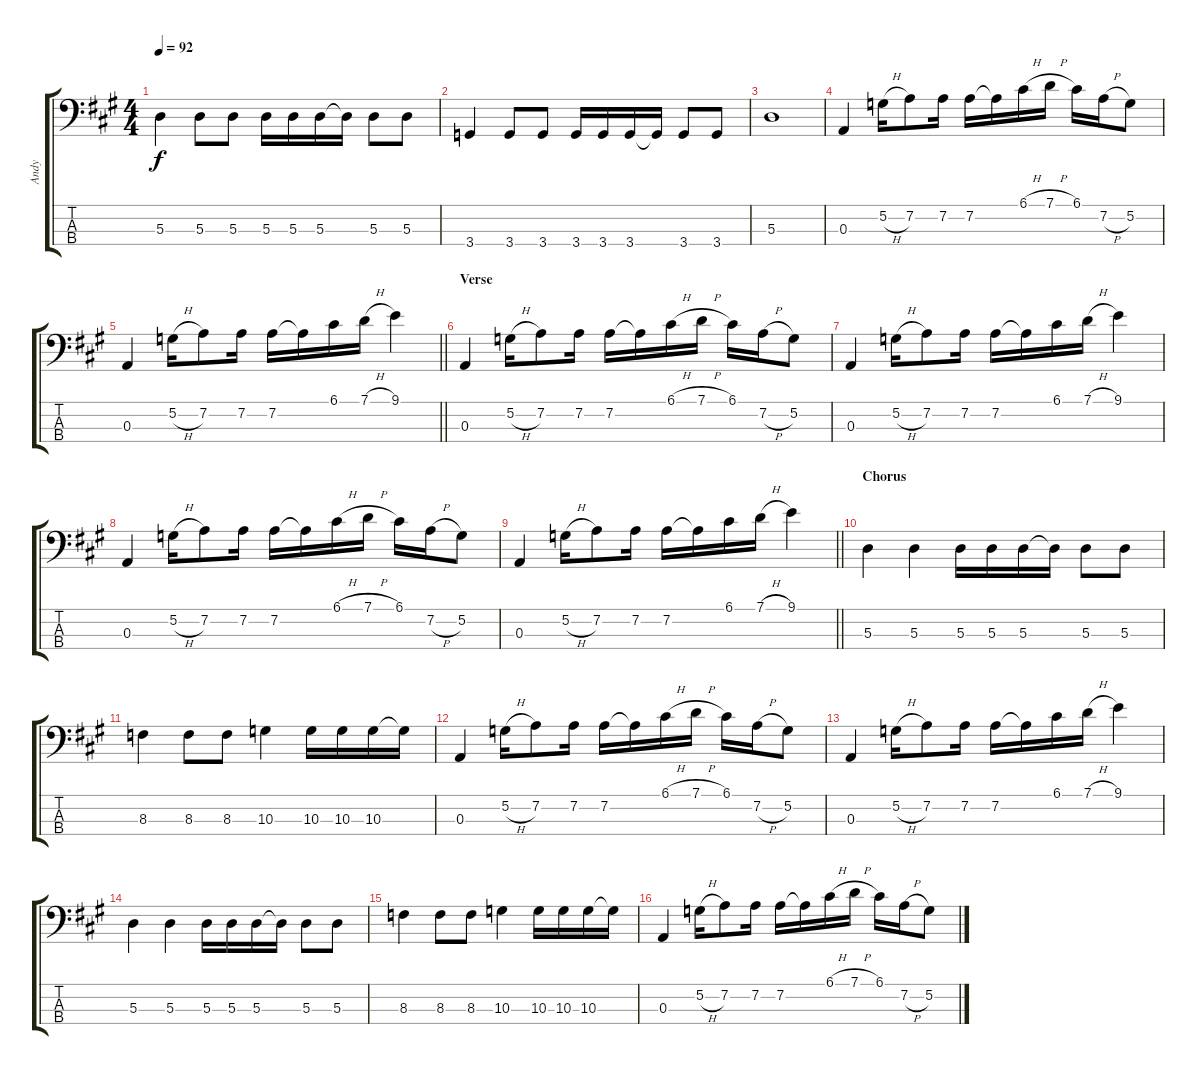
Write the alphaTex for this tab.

\track ("Andy" "Andy") {instrument electricbassfinger}
\staff {score tabs}
\tuning (G2 D2 A1 E1) {hide}
\ts (4 4)
\tempo 92
\clef f4
\ks a
5.3.4{dy f} 5.3.8 5.3.8 5.3.16 5.3.16 5.3.16 5.3{t}.16 5.3.8 5.3.8 |
3.4.4 3.4.8 3.4.8 3.4.16 3.4.16 3.4.16 3.4{t}.16 3.4.8 3.4.8 |
5.3.1 |
0.3.4 5.2{h}.16 7.2.8 7.2.16 7.2.16 7.2{t}.16 6.1{h}.16 7.1{h}.16 6.1.16 7.2{h}.16 5.2.8 |
\barLineRight lightlight
0.3.4 5.2{h}.16 7.2.8 7.2.16 7.2.16 7.2{t}.16 6.1.16 7.1{h}.16 9.1.4 |
\section ("" "Verse")
0.3.4 5.2{h}.16 7.2.8 7.2.16 7.2.16 7.2{t}.16 6.1{h}.16 7.1{h}.16 6.1.16 7.2{h}.16 5.2.8 |
0.3.4 5.2{h}.16 7.2.8 7.2.16 7.2.16 7.2{t}.16 6.1.16 7.1{h}.16 9.1.4 |
0.3.4 5.2{h}.16 7.2.8 7.2.16 7.2.16 7.2{t}.16 6.1{h}.16 7.1{h}.16 6.1.16 7.2{h}.16 5.2.8 |
\barLineRight lightlight
0.3.4 5.2{h}.16 7.2.8 7.2.16 7.2.16 7.2{t}.16 6.1.16 7.1{h}.16 9.1.4 |
\section ("" "Chorus")
5.3.4 5.3.4 5.3.16 5.3.16 5.3.16 5.3{t}.16 5.3.8 5.3.8 |
8.3.4 8.3.8 8.3.8 10.3.4 10.3.16 10.3.16 10.3.16 10.3{t}.16 |
0.3.4 5.2{h}.16 7.2.8 7.2.16 7.2.16 7.2{t}.16 6.1{h}.16 7.1{h}.16 6.1.16 7.2{h}.16 5.2.8 |
0.3.4 5.2{h}.16 7.2.8 7.2.16 7.2.16 7.2{t}.16 6.1.16 7.1{h}.16 9.1.4 |
5.3.4 5.3.4 5.3.16 5.3.16 5.3.16 5.3{t}.16 5.3.8 5.3.8 |
8.3.4 8.3.8 8.3.8 10.3.4 10.3.16 10.3.16 10.3.16 10.3{t}.16 |
0.3.4 5.2{h}.16 7.2.8 7.2.16 7.2.16 7.2{t}.16 6.1{h}.16 7.1{h}.16 6.1.16 7.2{h}.16 5.2.8
